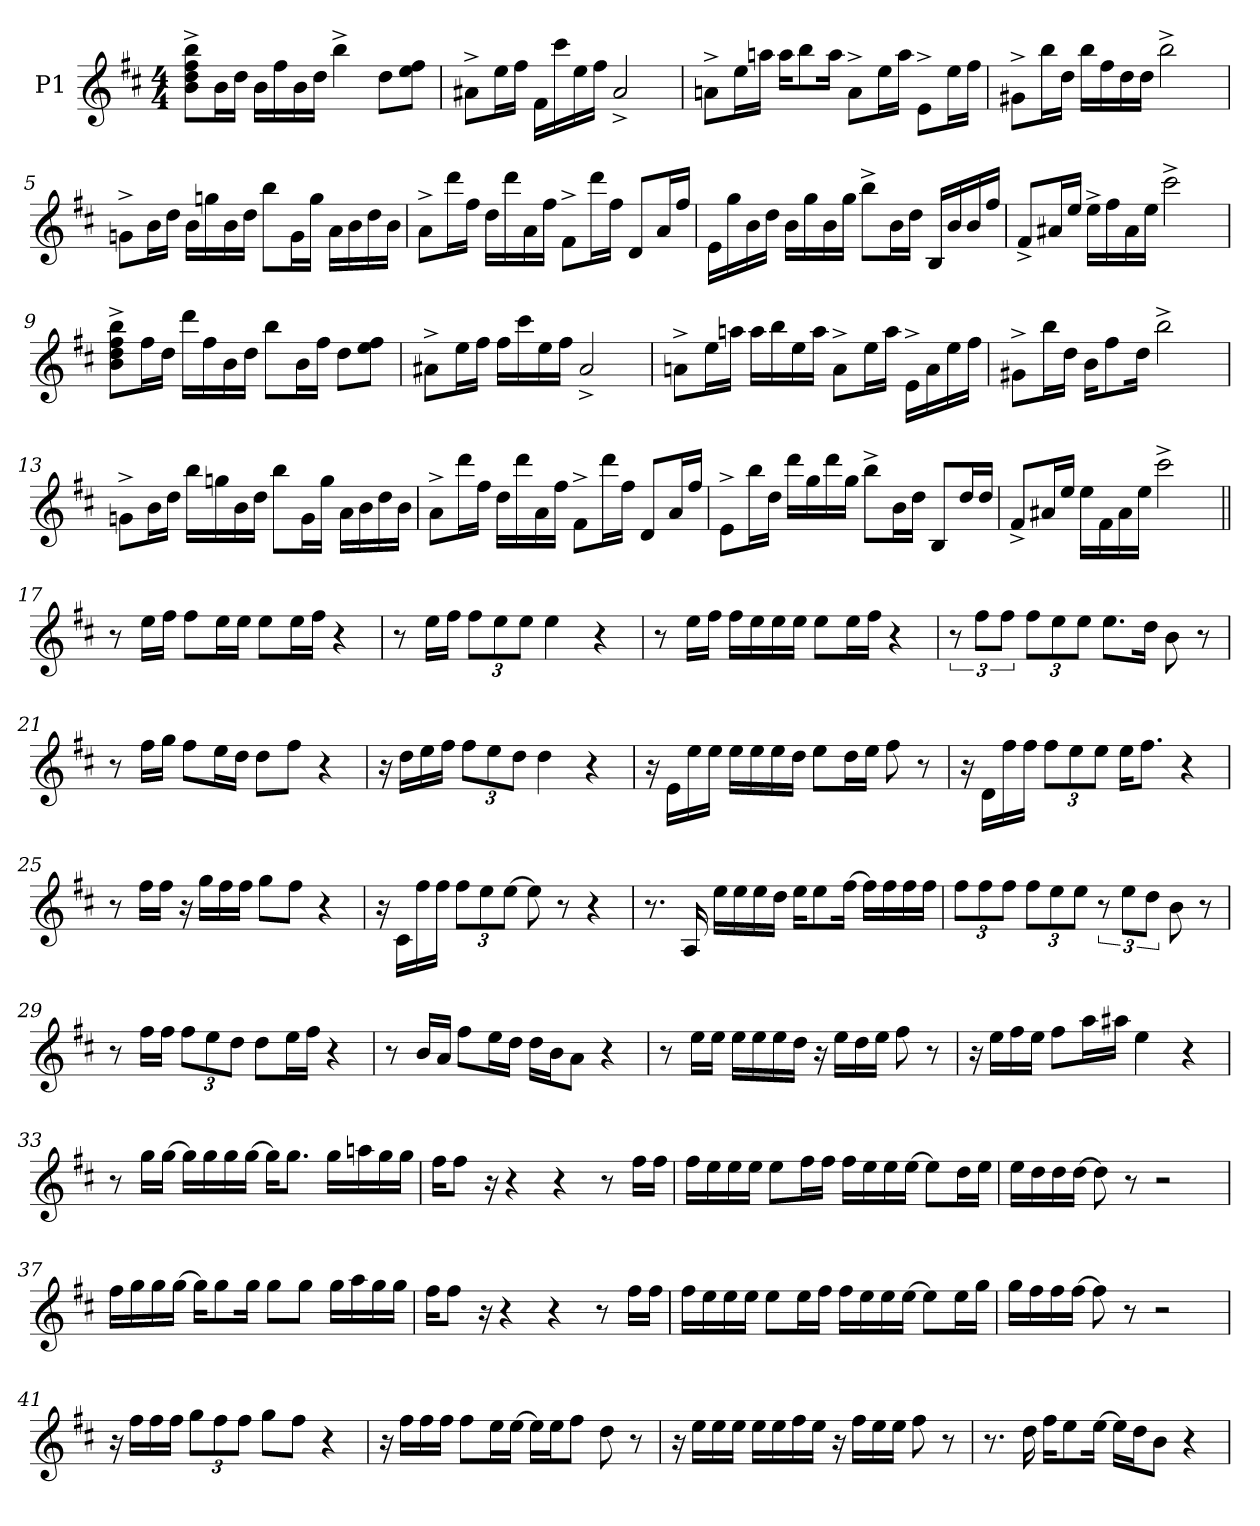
**kern
*part1
*staff1
*I"P1
*clefG2
*k[f#c#]
*b:
*M4/4
*MM74
=1
8b\^ 8dd\^ 8ff#\^ 8bb\^L
16b\L
16dd\JJ
16b\LL
16ff#\
16b\
16dd\JJ
4bb^\
8dd\L
8ee\ 8ff#\J
=2
8a#X^\L
16ee\L
16ff#\JJ
16f#\LL
16ccc#\
16ee\
16ff#\JJ
2a#^/
=3
8an^\L
16ee\L
16aan\JJ
16aa\KL
8bb\
16aa\Jk
8a^\L
16ee\L
16aa\JJ
8e^\L
16ee\L
16ff#\JJ
!!LO:LB:g=z
=4
8g#X^\L
16bb\L
16dd\JJ
16bb\LL
16ff#\
16dd\
16dd\JJ
2bb^\
=5
8gn^\L
16b\L
16dd\JJ
16b\LL
16ggn\
16b\
16dd\JJ
8bb\L
16g\L
16gg\JJ
16a\LL
16b\
16dd\
16b\JJ
=6
8a^\L
16ddd\L
16ff#\JJ
16dd\LL
16ddd\
16a\
16ff#\JJ
8f#^\L
16ddd\L
16ff#\JJ
8d/L
16a/L
16ff#/JJ
!!LO:LB:g=z
=7
16e\LL
16gg\
16b\
16dd\JJ
16b\LL
16gg\
16b\
16gg\JJ
8bb^\L
16b\L
16dd\JJ
16B/LL
16b/
16b/
16ff#/JJ
=8
8f#^/L
16a#X/L
16ee/JJ
16ee^\LL
16ff#\
16a#\
16ee\JJ
2ccc#^\
=9
8b\^ 8dd\^ 8ff#\^ 8bb\^L
16ff#\L
16dd\JJ
16ddd\LL
16ff#\
16b\
16dd\JJ
8bb\L
16b\L
16ff#\JJ
8dd\L
8ee\ 8ff#\J
!!LO:LB:g=z
=10
8a#X^\L
16ee\L
16ff#\JJ
16ff#\LL
16ccc#\
16ee\
16ff#\JJ
2a#^/
=11
8an^\L
16ee\L
16aan\JJ
16aa\LL
16bb\
16ee\
16aa\JJ
8a^\L
16ee\L
16aa\JJ
16e^\LL
16a\
16ee\
16ff#\JJ
=12
8g#X^\L
16bb\L
16dd\JJ
16b\KL
8ff#\
16dd\Jk
2bb^\
!!LO:LB:g=z
=13
8gn^\L
16b\L
16dd\JJ
16bb\LL
16ggn\
16b\
16dd\JJ
8bb\L
16g\L
16gg\JJ
16a\LL
16b\
16dd\
16b\JJ
=14
8a^\L
16ddd\L
16ff#\JJ
16dd\LL
16ddd\
16a\
16ff#\JJ
8f#^\L
16ddd\L
16ff#\JJ
8d/L
16a/L
16ff#/JJ
=15
8e^\L
16bb\L
16dd\JJ
16ddd\LL
16gg\
16ddd\
16gg\JJ
8bb^\L
16b\L
16dd\JJ
8B/L
16dd/L
16dd/JJ
!!LO:LB:g=z
=16
8f#^/L
16a#X/L
16ee/JJ
16ee\LL
16f#\
16a#\
16ee\JJ
2ccc#^\
=17||
8r
16ee\LL
16ff#\JJ
8ff#\L
16ee\L
16ee\JJ
8ee\L
16ee\L
16ff#\JJ
4r
=18
8r
16ee\LL
16ff#\JJ
*Xbrackettup
12ff#\L
12ee\
12ee\J
4ee\
4r
=19
8r
16ee\LL
16ff#\JJ
16ff#\LL
16ee\
16ee\
16ee\JJ
8ee\L
16ee\L
16ff#\JJ
4r
!!LO:LB:g=z
=20
*brackettup
12r
12ff#\L
12ff#\J
*Xbrackettup
12ff#\L
12ee\
12ee\J
8.ee\L
16dd\Jk
8b\
8r
=21
8r
16ff#\LL
16gg\JJ
8ff#\L
16ee\L
16dd\JJ
8dd\L
8ff#\J
4r
=22
16r
16dd\LL
16ee\
16ff#\JJ
12ff#\L
12ee\
12dd\J
4dd\
4r
=23
16r
16e\LL
16ee\
16ee\JJ
16ee\LL
16ee\
16ee\
16dd\JJ
8ee\L
16dd\L
16ee\JJ
8ff#\
8r
!!LO:LB:g=z
=24
16r
16d\LL
16ff#\
16ff#\JJ
12ff#\L
12ee\
12ee\J
16ee\KL
8.ff#\J
4r
=25
8r
16ff#\LL
16ff#\JJ
16r
16gg\LL
16ff#\
16ff#\JJ
8gg\L
8ff#\J
4r
=26
16r
16c#\LL
16ff#\
16ff#\JJ
12ff#\L
12ee\
[>12ee\J
8ee\]
8r
4r
!!LO:LB:g=z
=27
8.r
16A/
16ee\LL
16ee\
16ee\
16dd\JJ
16ee\KL
8ee\
[>16ff#\Jk
16ff#\LL]
16ff#\
16ff#\
16ff#\JJ
=28
12ff#\L
12ff#\
12ff#\J
12ff#\L
12ee\
12ee\J
*brackettup
12r
12ee\L
12dd\J
8b\
8r
=29
8r
16ff#\LL
16ff#\JJ
*Xbrackettup
12ff#\L
12ee\
12dd\J
8dd\L
16ee\L
16ff#\JJ
4r
!!LO:LB:g=z
=30
8r
16b/LL
16a/JJ
8ff#\L
16ee\L
16dd\JJ
16dd\LL
16b\J
8a\J
4r
=31
8r
16ee\LL
16ee\JJ
16ee\LL
16ee\
16ee\
16dd\JJ
16r
16ee\LL
16dd\
16ee\JJ
8ff#\
8r
=32
16r
16ee\LL
16ff#\
16ee\JJ
8ff#\L
16aa\L
16aa#X\JJ
4ee\
4r
!!LO:PB:g=z
=33
8r
16gg\LL
[>16gg\JJ
16gg\LL]
16gg\
16gg\
[>16gg\JJ
16gg\KL]
8.gg\J
16gg\LL
16aan\
16gg\
16gg\JJ
=34
16ff#\KL
8ff#\J
16r
4r
4r
8r
16ff#\LL
16ff#\JJ
=35
16ff#\LL
16ee\
16ee\
16ee\JJ
8ee\L
16ff#\L
16ff#\JJ
16ff#\LL
16ee\
16ee\
[>16ee\JJ
8ee\L]
16dd\L
16ee\JJ
!!LO:LB:g=z
=36
16ee\LL
16dd\
16dd\
[>16dd\JJ
8dd\]
8r
2r
=37
16ff#\LL
16gg\
16gg\
[>16gg\JJ
16gg\KL]
8gg\
16gg\Jk
8gg\L
8gg\J
16gg\LL
16aa\
16gg\
16gg\JJ
=38
16ff#\KL
8ff#\J
16r
4r
4r
8r
16ff#\LL
16ff#\JJ
!!LO:LB:g=z
=39
16ff#\LL
16ee\
16ee\
16ee\JJ
8ee\L
16ee\L
16ff#\JJ
16ff#\LL
16ee\
16ee\
[>16ee\JJ
8ee\L]
16ee\L
16gg\JJ
=40
16gg\LL
16ff#\
16ff#\
[>16ff#\JJ
8ff#\]
8r
2r
=41
16r
16ff#\LL
16ff#\
16ff#\JJ
12gg\L
12ff#\
12ff#\J
8gg\L
8ff#\J
4r
!!LO:LB:g=z
=42
16r
16ff#\LL
16ff#\
16ff#\JJ
8ff#\L
16ee\L
[>16ee\JJ
16ee\LL]
16ee\J
8ff#\J
8dd\
8r
=43
16r
16ee\LL
16ee\
16ee\JJ
16ee\LL
16ee\
16ff#\
16ee\JJ
16r
16ff#\LL
16ee\
16ee\JJ
8ff#\
8r
=44
8.r
16dd\
16ff#\KL
8ee\
[>16ee\Jk
16ee\LL]
16dd\J
8b\J
4r
=
*-
